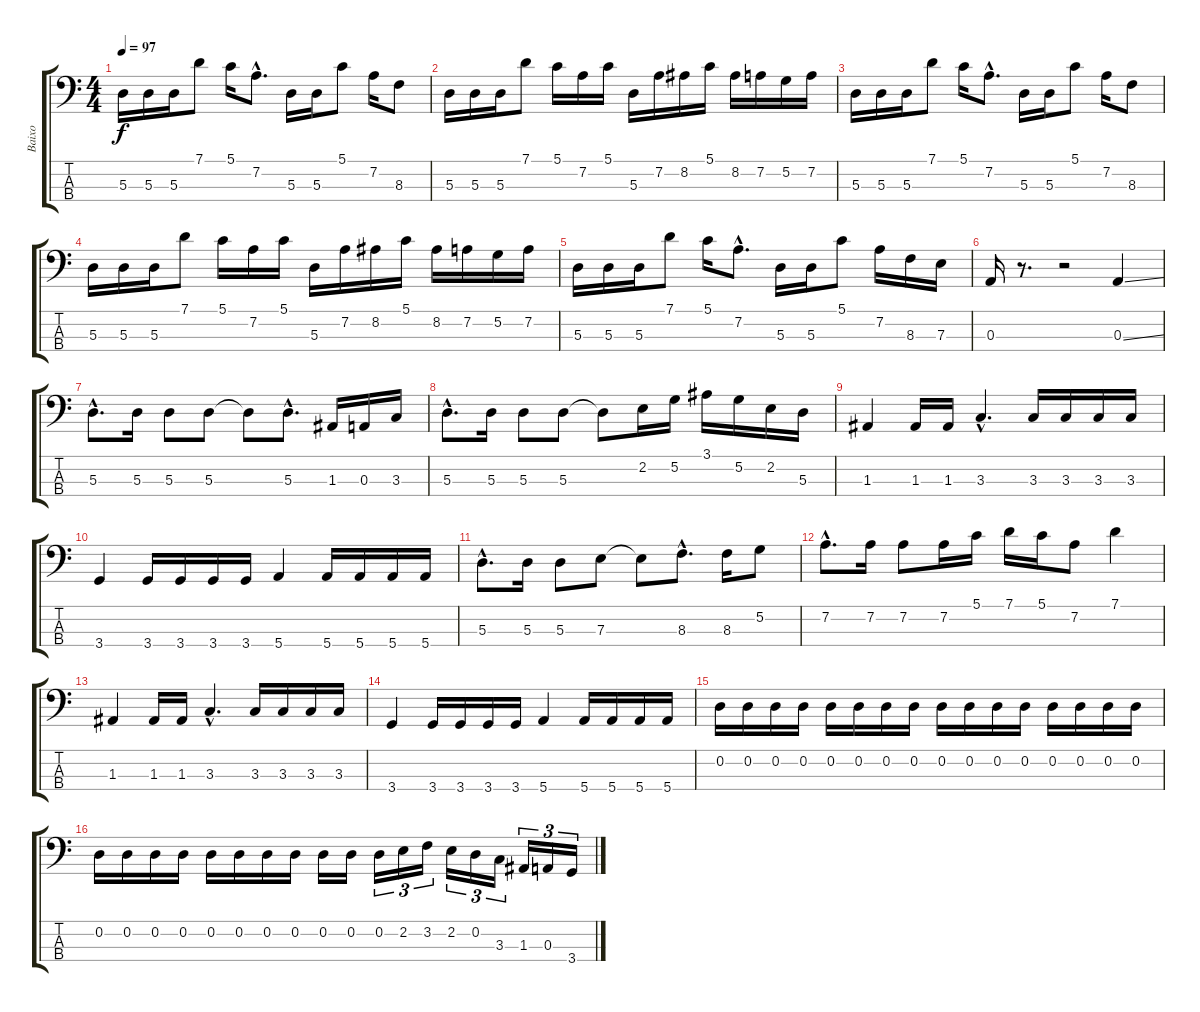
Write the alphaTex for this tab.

\track ("Baixo" "Baixo") {instrument electricbassfinger}
\staff {score tabs}
\tuning (G2 D2 A1 E1) {hide}
\ts (4 4)
\tempo 97
\clef f4
\ks c
5.3.16{dy f} 5.3.16 5.3.16 7.1.8 5.1.16 7.2{hac}.8{d} 5.3.16 5.3.16 5.1.8 7.2.16 8.3.8 |
5.3.16 5.3.16 5.3.16 7.1.8 5.1.16 7.2.16 5.1.16 5.3.16 7.2.16 8.2.16 5.1.16 8.2.16 7.2.16 5.2.16 7.2.16 |
5.3.16 5.3.16 5.3.16 7.1.8 5.1.16 7.2{hac}.8{d} 5.3.16 5.3.16 5.1.8 7.2.16 8.3.8 |
5.3.16 5.3.16 5.3.16 7.1.8 5.1.16 7.2.16 5.1.16 5.3.16 7.2.16 8.2.16 5.1.16 8.2.16 7.2.16 5.2.16 7.2.16 |
5.3.16 5.3.16 5.3.16 7.1.8 5.1.16 7.2{hac}.8{d} 5.3.16 5.3.16 5.1.8 7.2.16 8.3.16 7.3.16 |
0.3.16 r.8{d} r.2 0.3{ss}.4 |
5.3{hac}.8{d} 5.3.16 5.3.8 5.3.8 5.3{t}.8 5.3{hac}.8{d} 1.3.16 0.3.16 3.3.16 |
5.3{hac}.8{d} 5.3.16 5.3.8 5.3.8 5.3{t}.8 2.2.16 5.2.16 3.1.16 5.2.16 2.2.16 5.3.16 |
1.3.4 1.3.16 1.3.16 3.3{hac}.4{d} 3.3.16 3.3.16 3.3.16 3.3.16 |
3.4.4 3.4.16 3.4.16 3.4.16 3.4.16 5.4.4 5.4.16 5.4.16 5.4.16 5.4.16 |
5.3{hac}.8{d} 5.3.16 5.3.8 7.3.8 7.3{t}.8 8.3{hac}.8{d} 8.3.16 5.2.8 |
7.2{hac}.8{d} 7.2.16 7.2.8 7.2.16 5.1.16 7.1.16 5.1.16 7.2.8 7.1.4 |
1.3.4 1.3.16 1.3.16 3.3{hac}.4{d} 3.3.16 3.3.16 3.3.16 3.3.16 |
3.4.4 3.4.16 3.4.16 3.4.16 3.4.16 5.4.4 5.4.16 5.4.16 5.4.16 5.4.16 |
0.2.16 0.2.16 0.2.16 0.2.16 0.2.16 0.2.16 0.2.16 0.2.16 0.2.16 0.2.16 0.2.16 0.2.16 0.2.16 0.2.16 0.2.16 0.2.16 |
0.2.16 0.2.16 0.2.16 0.2.16 0.2.16 0.2.16 0.2.16 0.2.16 0.2.16 0.2.16 0.2.16{tu (3 2)} 2.2.16{tu (3 2)} 3.2.16{tu (3 2)} 2.2.16{tu (3 2)} 0.2.16{tu (3 2)} 3.3.16{tu (3 2)} 1.3.16{tu (3 2)} 0.3.16{tu (3 2)} 3.4.16{tu (3 2)}
